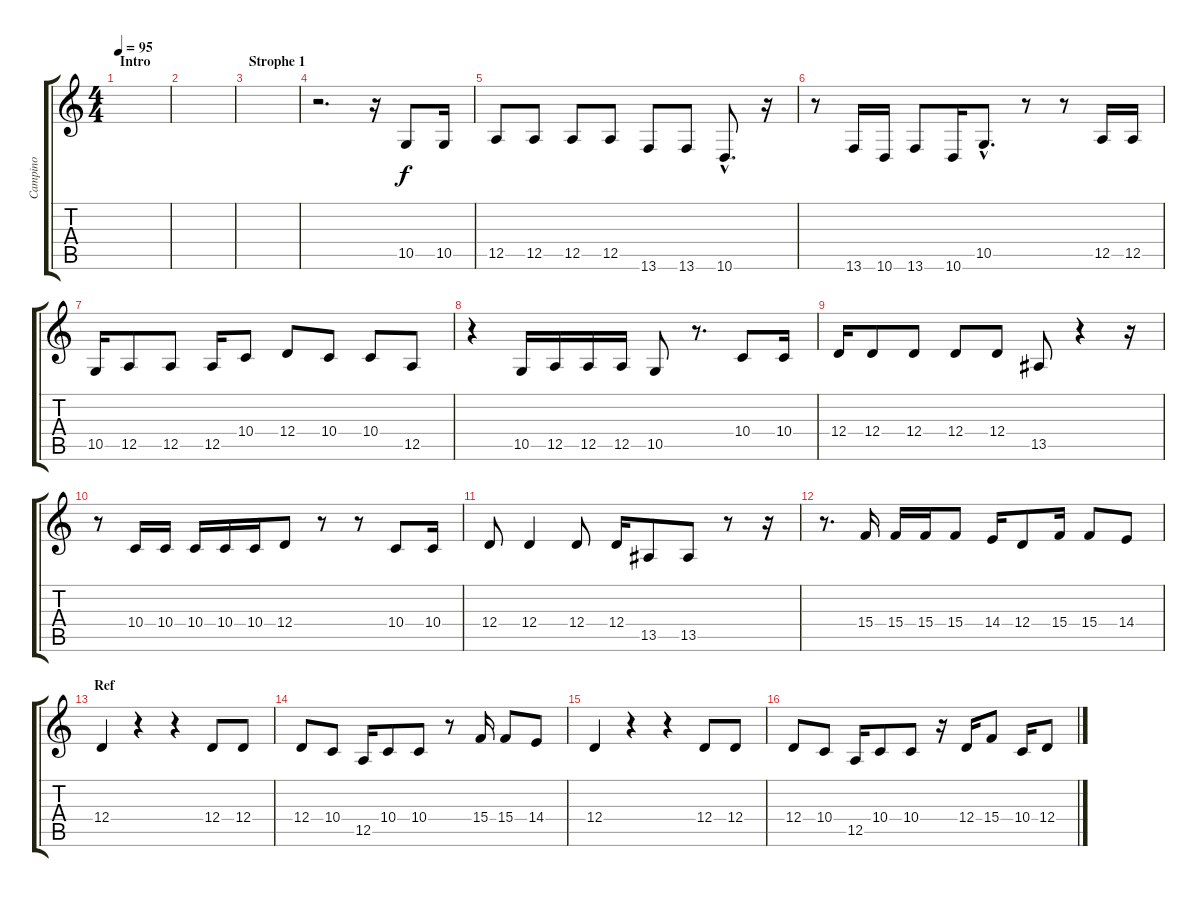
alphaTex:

\track ("Campino" "Campino") {instrument lead6voice}
\staff {score tabs}
\tuning (E4 B3 G3 D3 A2 E2) {hide}
\ts (4 4)
\section ("" "Intro")
\tempo 95
\clef g2
\ks c
|
|
\section ("" "Strophe 1")
|
r.2{d} r.16 10.5.8 10.5.16 |
12.5.8 12.5.8 12.5.8 12.5.8 13.6.8 13.6.8 10.6{hac}.8{d} r.16 |
r.8 13.6.16 10.6.16 13.6.8 10.6.16 10.5{hac}.8{d} r.8 r.8 12.5.16 12.5.16 |
10.5.16 12.5.8 12.5.8 12.5.16 10.4.8 12.4.8 10.4.8 10.4.8 12.5.8 |
r.4 10.5.16 12.5.16 12.5.16 12.5.16 10.5.8 r.8{d} 10.4.8 10.4.16 |
12.4.16 12.4.8 12.4.8 12.4.8 12.4.8 13.5.8 r.4 r.16 |
r.8 10.4.16 10.4.16 10.4.16 10.4.16 10.4.16 12.4.8 r.8 r.8 10.4.8 10.4.16 |
12.4.8 12.4.4 12.4.8 12.4.16 13.5.8 13.5.8 r.8 r.16 |
r.8{d} 15.4.16 15.4.16 15.4.16 15.4.8 14.4.16 12.4.8 15.4.16 15.4.8 14.4.8 |
\section ("" "Ref")
12.4.4 r.4 r.4 12.4.8 12.4.8 |
12.4.8 10.4.8 12.5.16 10.4.8 10.4.8 r.8 15.4.16 15.4.8 14.4.8 |
12.4.4 r.4 r.4 12.4.8 12.4.8 |
12.4.8 10.4.8 12.5.16 10.4.8 10.4.8 r.16 12.4.16 15.4.8 10.4.16 12.4.8
